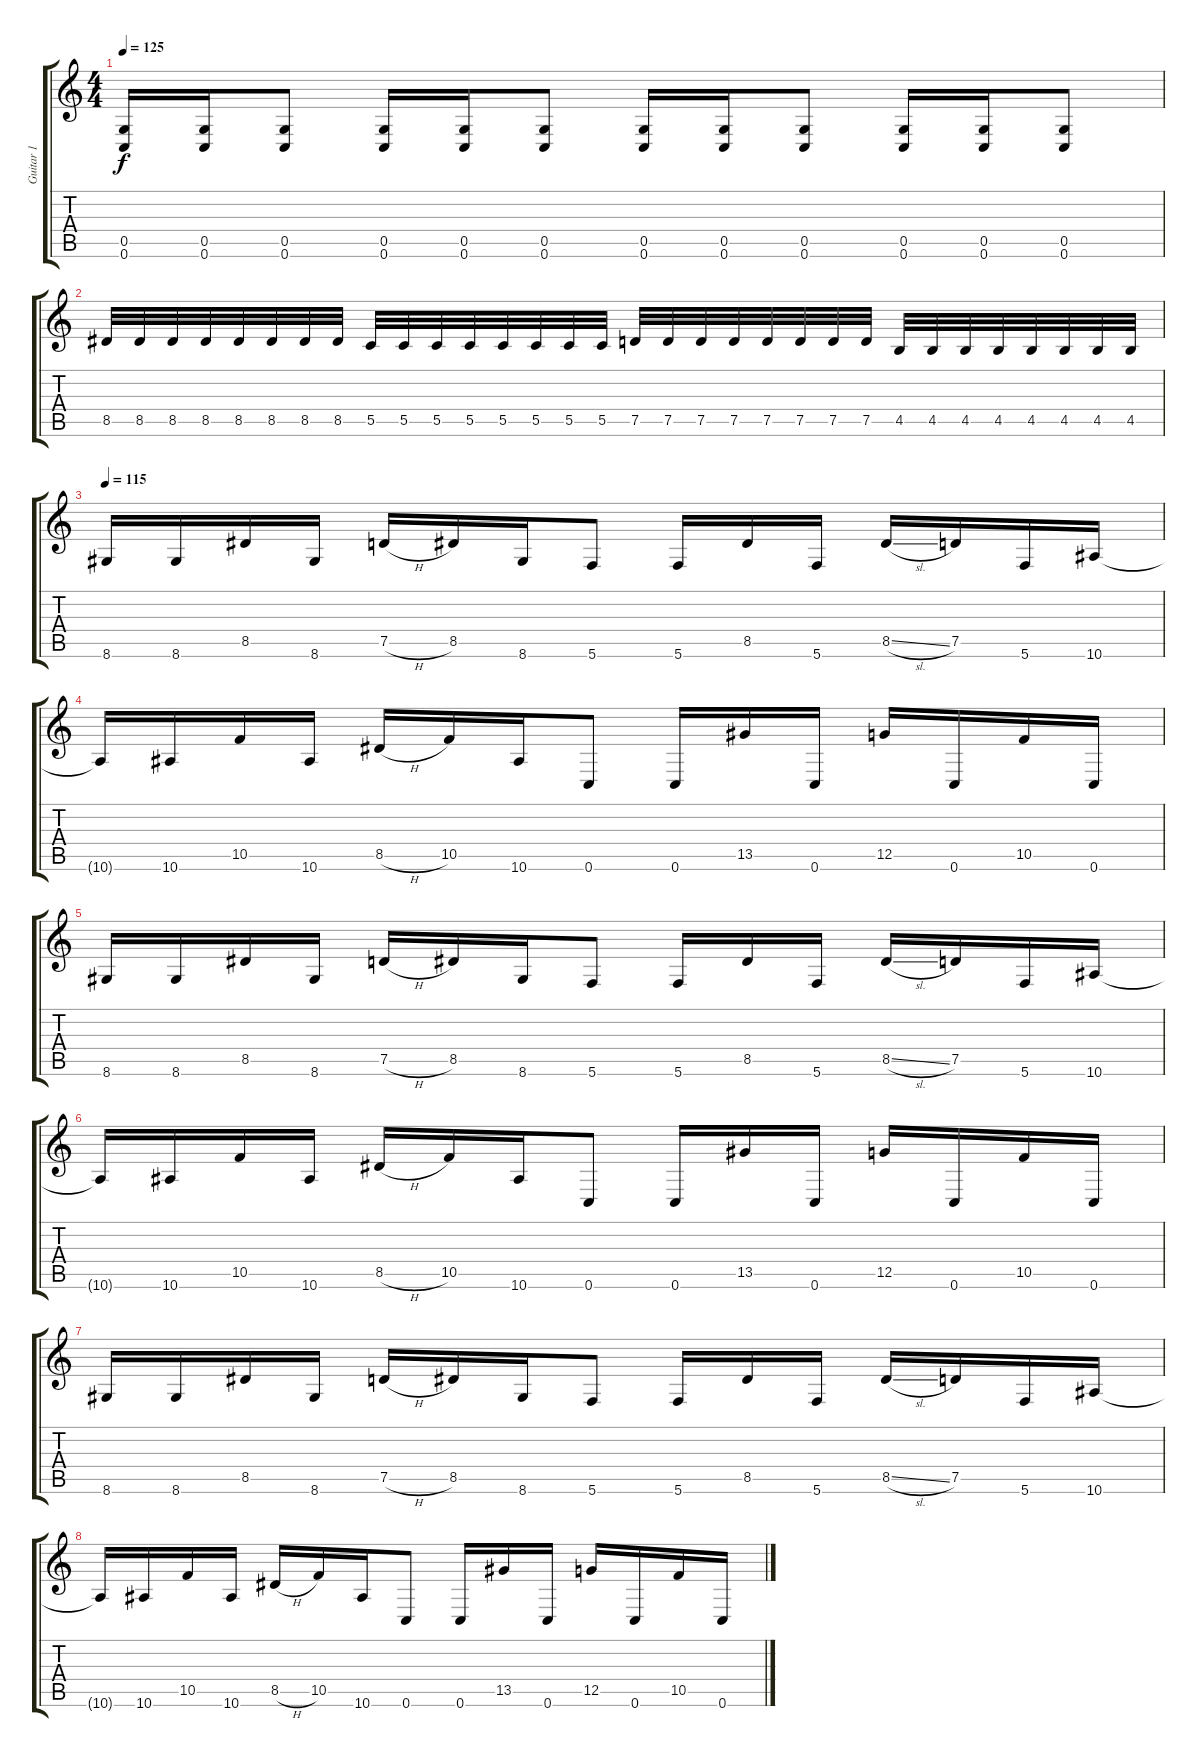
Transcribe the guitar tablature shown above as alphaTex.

\track ("Guitar 1" "Guitar 1") {instrument distortionguitar}
\staff {score tabs}
\tuning (D4 A3 F3 C3 G2 C2) {hide}
\ts (4 4)
\tempo 125
\clef g2
\ks c
(0.5 0.6).16{dy f} (0.5 0.6).16 (0.5 0.6).8 (0.5 0.6).16 (0.5 0.6).16 (0.5 0.6).8 (0.5 0.6).16 (0.5 0.6).16 (0.5 0.6).8 (0.5 0.6).16 (0.5 0.6).16 (0.5 0.6).8 |
8.5.32 8.5.32 8.5.32 8.5.32 8.5.32 8.5.32 8.5.32 8.5.32 5.5.32 5.5.32 5.5.32 5.5.32 5.5.32 5.5.32 5.5.32 5.5.32 7.5.32 7.5.32 7.5.32 7.5.32 7.5.32 7.5.32 7.5.32 7.5.32 4.5.32 4.5.32 4.5.32 4.5.32 4.5.32 4.5.32 4.5.32 4.5.32 |
\tempo 115
8.6.16 8.6.16 8.5.16 8.6.16 7.5{h}.16 8.5.16 8.6.16 5.6.8 5.6.16 8.5.16 5.6.16 8.5{sl}.16 7.5.16 5.6.16 10.6.16 |
10.6{t}.16 10.6.16 10.5.16 10.6.16 8.5{h}.16 10.5.16 10.6.16 0.6.8 0.6.16 13.5.16 0.6.16 12.5.16 0.6.16 10.5.16 0.6.16 |
8.6.16 8.6.16 8.5.16 8.6.16 7.5{h}.16 8.5.16 8.6.16 5.6.8 5.6.16 8.5.16 5.6.16 8.5{sl}.16 7.5.16 5.6.16 10.6.16 |
10.6{t}.16 10.6.16 10.5.16 10.6.16 8.5{h}.16 10.5.16 10.6.16 0.6.8 0.6.16 13.5.16 0.6.16 12.5.16 0.6.16 10.5.16 0.6.16 |
8.6.16 8.6.16 8.5.16 8.6.16 7.5{h}.16 8.5.16 8.6.16 5.6.8 5.6.16 8.5.16 5.6.16 8.5{sl}.16 7.5.16 5.6.16 10.6.16 |
10.6{t}.16 10.6.16 10.5.16 10.6.16 8.5{h}.16 10.5.16 10.6.16 0.6.8 0.6.16 13.5.16 0.6.16 12.5.16 0.6.16 10.5.16 0.6.16
